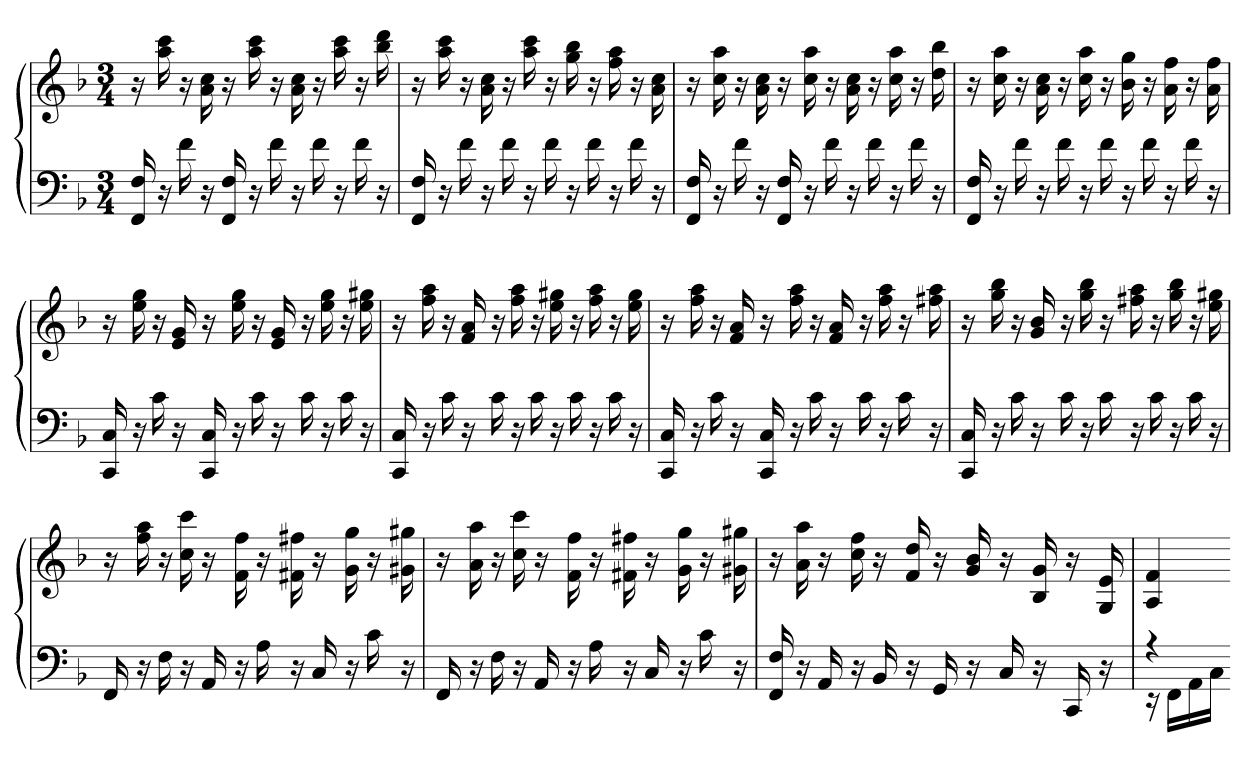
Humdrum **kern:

**kern	**kern
*part1	*part1
*staff2	*staff1
*clefF4	*clefG2
*k[b-]	*k[b-]
*M3/4	*M3/4
=	=
16FF 16F	16r
16r	16aa 16ccc
16f	16r
16r	16a 16cc
16FF 16F	16r
16r	16aa 16ccc
16f	16r
16r	16a 16cc
16f	16r
16r	16aa 16ccc
16f	16r
16r	16bb- 16ddd
=	=
16FF 16F	16r
16r	16aa 16ccc
16f	16r
16r	16a 16cc
16f	16r
16r	16aa 16ccc
16f	16r
16r	16gg 16bb-
16f	16r
16r	16ff 16aa
16f	16r
16r	16a 16cc
=	=
16FF 16F	16r
16r	16cc 16aa
16f	16r
16r	16a 16cc
16FF 16F	16r
16r	16cc 16aa
16f	16r
16r	16a 16cc
16f	16r
16r	16cc 16aa
16f	16r
16r	16dd 16bb-
=	=
16FF 16F	16r
16r	16cc 16aa
16f	16r
16r	16a 16cc
16f	16r
16r	16cc 16aa
16f	16r
16r	16b- 16gg
16f	16r
16r	16a 16ff
16f	16r
16r	16a 16ff
=	=
16CC 16C	16r
16r	16ee 16gg
16c	16r
16r	16e 16g
16CC 16C	16r
16r	16ee 16gg
16c	16r
16r	16e 16g
16c	16r
16r	16ee 16gg
16c	16r
16r	16ee 16gg#X
=	=
16CC 16C	16r
16r	16ff 16aa
16c	16r
16r	16f 16a
16c	16r
16r	16ff 16aa
16c	16r
16r	16ee 16gg#X
16c	16r
16r	16ff 16aa
16c	16r
16r	16ee 16gg#
=	=
16CC 16C	16r
16r	16ff 16aa
16c	16r
16r	16f 16a
16CC 16C	16r
16r	16ff 16aa
16c	16r
16r	16f 16a
16c	16r
16r	16ff 16aa
16c	16r
16r	16ff#X 16aa
=	=
16CC 16C	16r
16r	16gg 16bb-
16c	16r
16r	16g 16b-
16c	16r
16r	16gg 16bb-
16c	16r
16r	16ff#X 16aa
16c	16r
16r	16gg 16bb-
16c	16r
16r	16ee 16gg#X
=	=
16FF	16r
16r	16ff 16aa
16F	16r
16r	16cc 16ccc
16AA	16r
16r	16f 16ff
16A	16r
16r	16f#X 16ff#X
16C	16r
16r	16g 16gg
16c	16r
16r	16g#X 16gg#X
=	=
16FF	16r
16r	16a 16aa
16F	16r
16r	16cc 16ccc
16AA	16r
16r	16f 16ff
16A	16r
16r	16f#X 16ff#X
16C	16r
16r	16g 16gg
16c	16r
16r	16g#X 16gg#X
=	=
16FF 16F	16r
16r	16a 16aa
16AA	16r
16r	16cc 16ff
16BB-	16r
16r	16f 16dd
16GG	16r
16r	16g 16b-
16C	16r
16r	16B- 16g
16CC	16r
16r	16G 16e
=	=
*^	*
4r	16r	4A 4f
.	16FFLL	.
.	16AA	.
.	16CJJ	.
*v	*v	*
=-	=-
*-	*-
